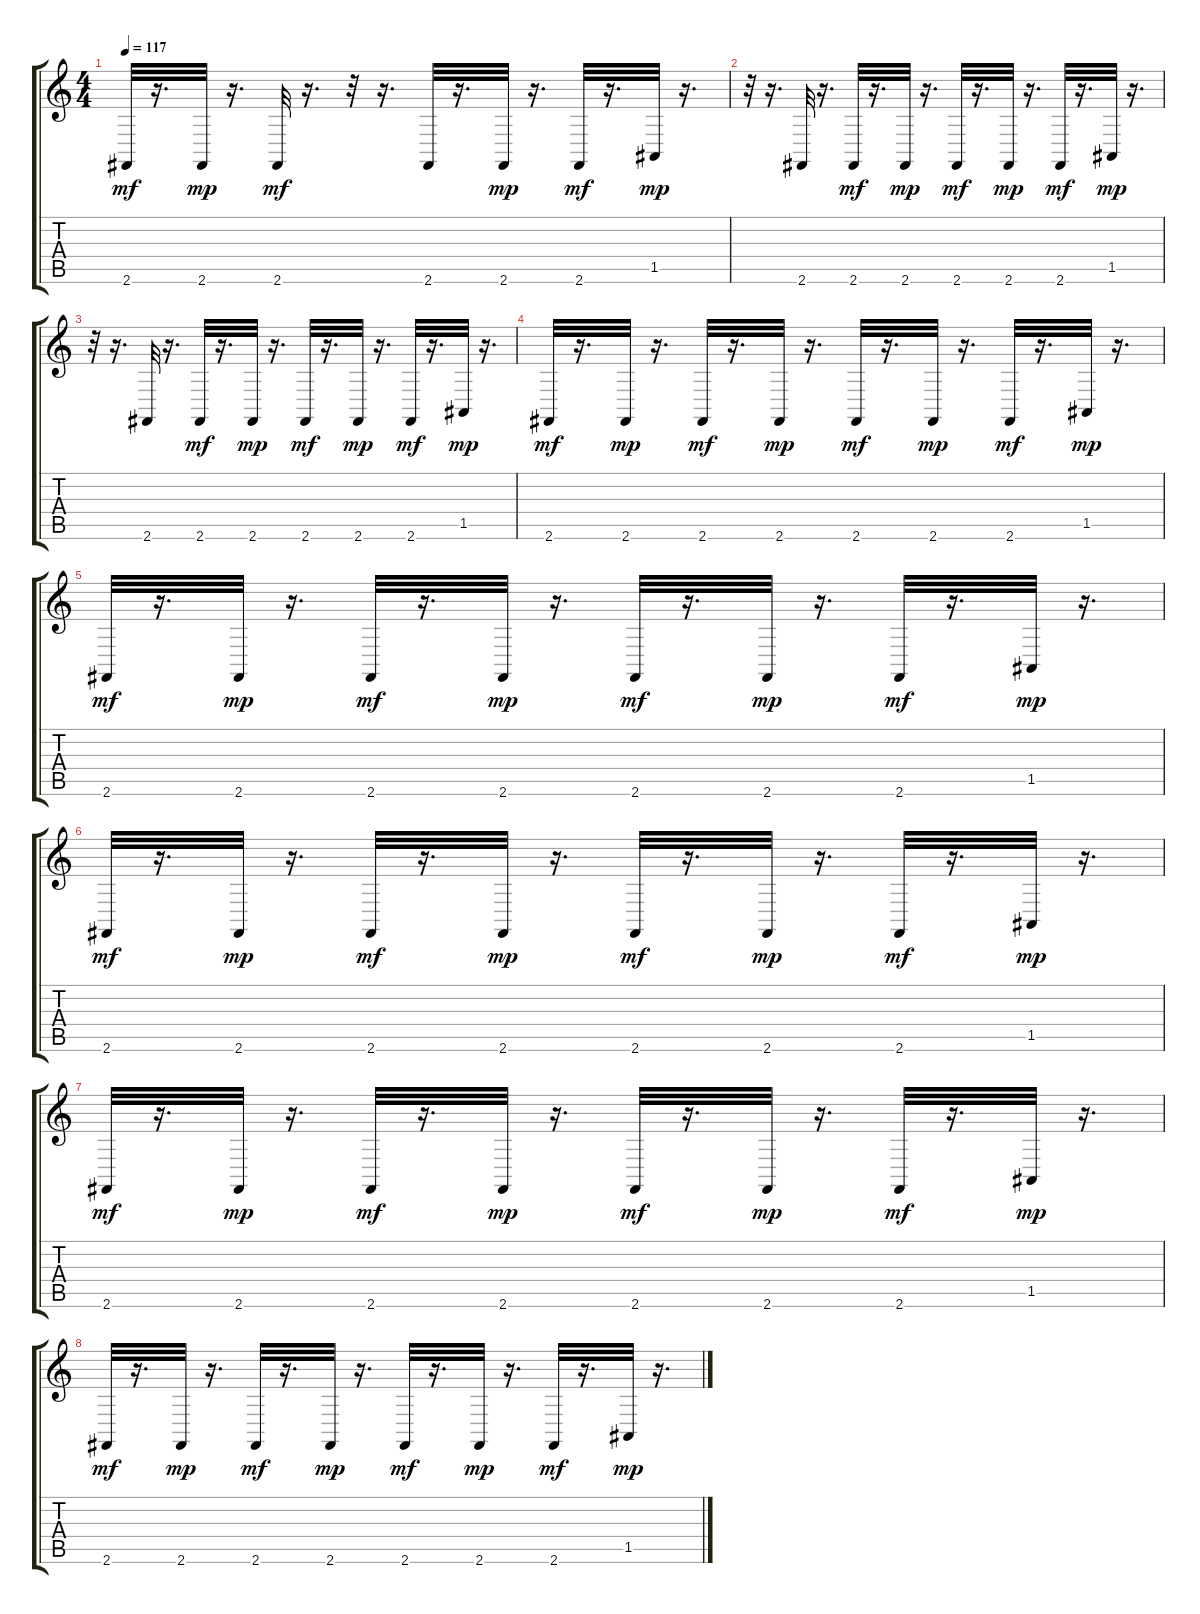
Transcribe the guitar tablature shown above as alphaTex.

\track "" {instrument gunshot}
\staff {score tabs}
\tuning (E4 B3 G3 D3 A2 E2) {hide}
\ts (4 4)
\tempo 117
\clef g2
\ks c
2.6.32{dy mf} r.16{d} 2.6.32{dy mp} r.16{d} 2.6.32{dy mf} r.16{d} r.32 r.16{d} 2.6.32 r.16{d} 2.6.32{dy mp} r.16{d} 2.6.32{dy mf} r.16{d} 1.5.32{dy mp} r.16{d} |
r.32 r.16{d} 2.6.32 r.16{d} 2.6.32{dy mf} r.16{d} 2.6.32{dy mp} r.16{d} 2.6.32{dy mf} r.16{d} 2.6.32{dy mp} r.16{d} 2.6.32{dy mf} r.16{d} 1.5.32{dy mp} r.16{d} |
r.32 r.16{d} 2.6.32 r.16{d} 2.6.32{dy mf} r.16{d} 2.6.32{dy mp} r.16{d} 2.6.32{dy mf} r.16{d} 2.6.32{dy mp} r.16{d} 2.6.32{dy mf} r.16{d} 1.5.32{dy mp} r.16{d} |
2.6.32{dy mf} r.16{d} 2.6.32{dy mp} r.16{d} 2.6.32{dy mf} r.16{d} 2.6.32{dy mp} r.16{d} 2.6.32{dy mf} r.16{d} 2.6.32{dy mp} r.16{d} 2.6.32{dy mf} r.16{d} 1.5.32{dy mp} r.16{d} |
2.6.32{dy mf} r.16{d} 2.6.32{dy mp} r.16{d} 2.6.32{dy mf} r.16{d} 2.6.32{dy mp} r.16{d} 2.6.32{dy mf} r.16{d} 2.6.32{dy mp} r.16{d} 2.6.32{dy mf} r.16{d} 1.5.32{dy mp} r.16{d} |
2.6.32{dy mf} r.16{d} 2.6.32{dy mp} r.16{d} 2.6.32{dy mf} r.16{d} 2.6.32{dy mp} r.16{d} 2.6.32{dy mf} r.16{d} 2.6.32{dy mp} r.16{d} 2.6.32{dy mf} r.16{d} 1.5.32{dy mp} r.16{d} |
2.6.32{dy mf} r.16{d} 2.6.32{dy mp} r.16{d} 2.6.32{dy mf} r.16{d} 2.6.32{dy mp} r.16{d} 2.6.32{dy mf} r.16{d} 2.6.32{dy mp} r.16{d} 2.6.32{dy mf} r.16{d} 1.5.32{dy mp} r.16{d} |
2.6.32{dy mf} r.16{d} 2.6.32{dy mp} r.16{d} 2.6.32{dy mf} r.16{d} 2.6.32{dy mp} r.16{d} 2.6.32{dy mf} r.16{d} 2.6.32{dy mp} r.16{d} 2.6.32{dy mf} r.16{d} 1.5.32{dy mp} r.16{d}
